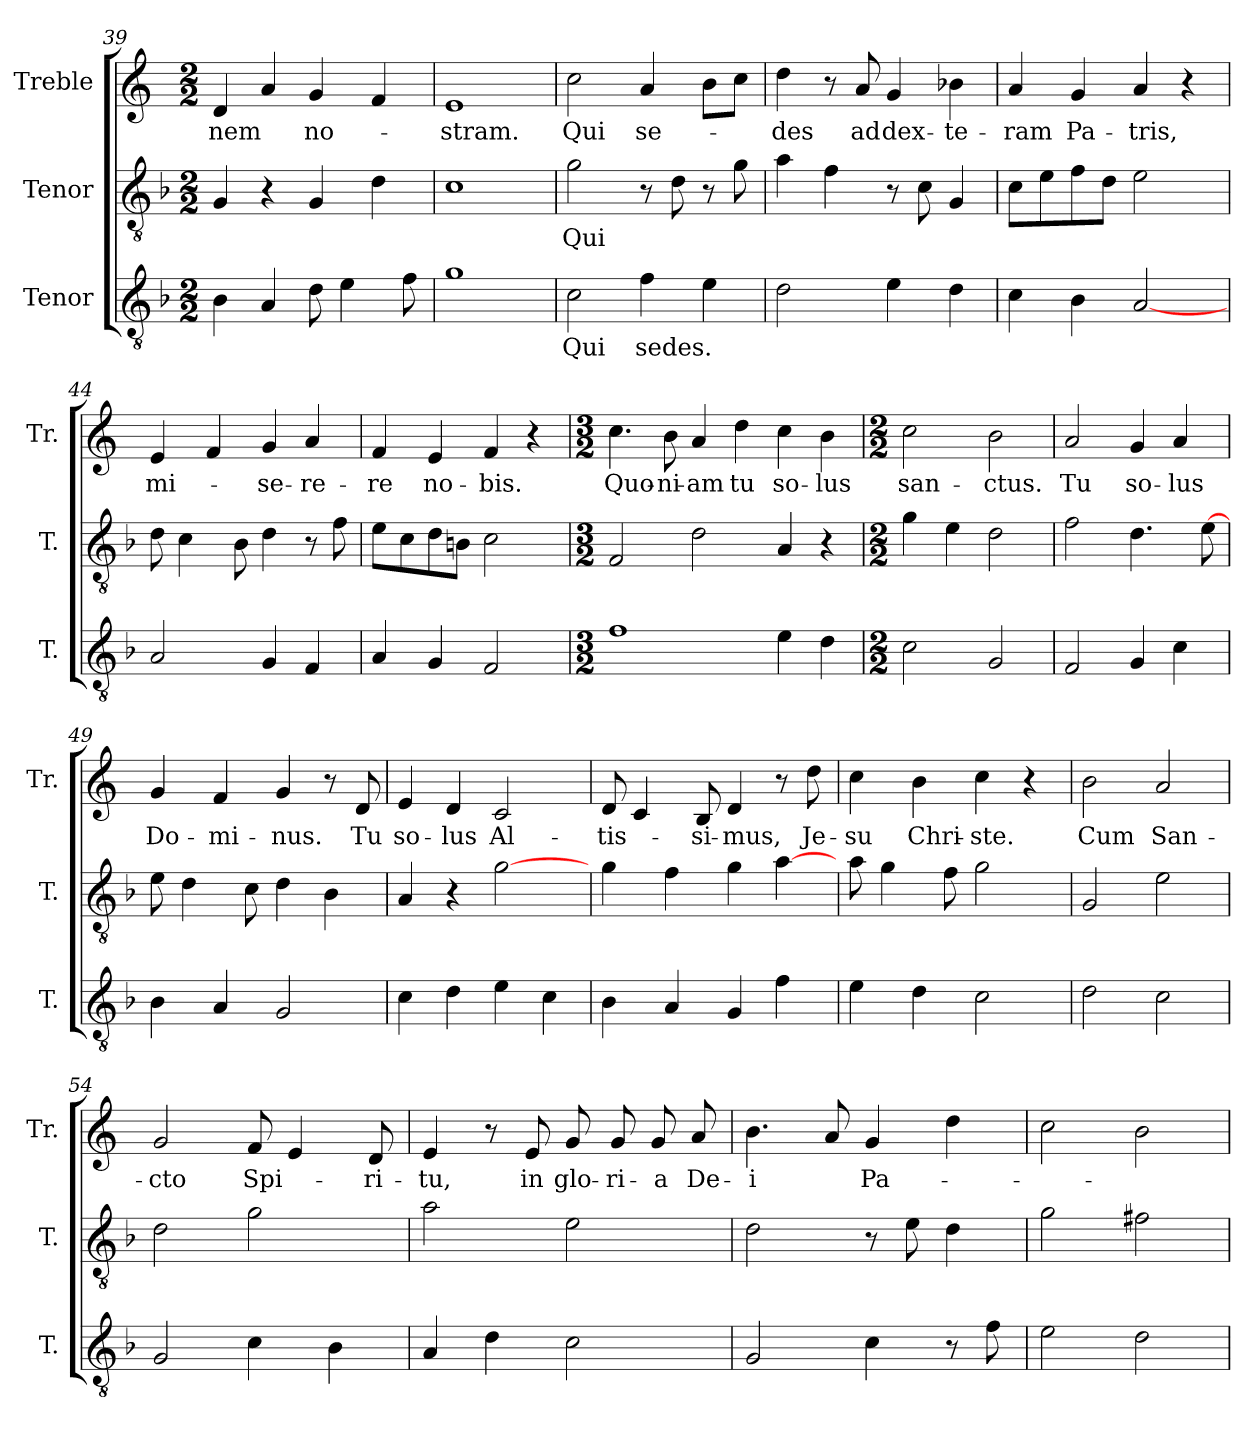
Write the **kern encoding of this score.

**kern	**text	**kern	**text	**kern	**text
*part3	*part3	*part2	*part2	*part1	*part1
*staff3	*staff3	*staff2	*staff2	*staff1	*staff1
*I"Tenor	*	*I"Tenor	*	*I"Treble	*
*I'T.	*	*I'T.	*	*I'Tr.	*
*clefGv2	*	*clefGv2	*	*clefG2	*
*ITrd7c12	*	*ITrd7c12	*	*	*
*k[b-]	*	*k[b-]	*	*k[]	*
*F:	*	*F:	*	*C:	*
*M2/2	*	*M2/2	*	*M2/2	*
=39	=39	=39	=39	=39	=39
!	!	!	!	!	!LO:LY:b:color=#000000
4BB-i\	.	4GGi/	.	4di/	-nem
4AAi/	.	4r	.	4ai/	.
!	!	!	!	!	!LO:LY:b:color=#000000
8Di\L	.	4GGi/	.	4gi/	no-
4Ei\	.	.	.	.	.
.	.	4Di\	.	4fi/	.
8Fi\L	.	.	.	.	.
=40	=40	=40	=40	=40	=40
!	!	!	!	!	!LO:LY:b:color=#000000
1Gi\	.	1Ci\	.	1ei/	-stram.
!!LO:LB:g=z
=41	=41	=41	=41	=41	=41
!	!LO:LY:b:color=#000000	!	!LO:LY:b:color=#000000	!	!LO:LY:b:color=#000000
2Ci\	Qui	2Gi\	Qui	2cci\	Qui
!	!LO:LY:b:color=#000000	!	!LO:LY:b:color=#000000	!	!LO:LY:b:color=#000000
4Fi\	sedes.	8r	sedes.	4ai/	se-
.	.	8Di\L	.	.	.
4Ei\	.	8r	.	8bi\L	.
.	.	8Gi\L	.	8cci\J	.
=42	=42	=42	=42	=42	=42
!	!	!	!	!	!LO:LY:b:color=#000000
2Di\	.	4Ai\	.	4ddi\	-des
.	.	4Fi\	.	8r	.
!	!	!	!	!	!LO:LY:b:color=#000000
.	.	.	.	8ai/L	ad
!	!	!	!	!	!LO:LY:b:color=#000000
4Ei\	.	8r	.	4gi/	dex-
.	.	8Ci\L	.	.	.
!	!	!	!	!	!LO:LY:b:color=#000000
4Di\	.	4GGi/	.	4b-Xi\	-te-
=43	=43	=43	=43	=43	=43
!	!	!	!	!	!LO:LY:b:color=#000000
4Ci\	.	8Ci\L	.	4ai/	-ram
.	.	8Ei\	.	.	.
!	!	!	!	!	!LO:LY:b:color=#000000
4BB-i\	.	8Fi\	.	4gi/	Pa-
.	.	8Di\J	.	.	.
!	!	!	!	!	!LO:LY:b:color=#000000
[2AAi/	.	2Ei\	.	4ai/	-tris,
.	.	.	.	4r	.
=44	=44	=44	=44	=44	=44
!	!	!	!	!	!LO:LY:b:color=#000000
2AAi/	.	8Di\L	.	4ei/	mi-
.	.	4Ci\	.	.	.
.	.	.	.	4fi/	.
.	.	8BB-i\L	.	.	.
!	!	!	!	!	!LO:LY:b:color=#000000
4GGi/	.	4Di\	.	4gi/	-se-
!	!	!	!	!	!LO:LY:b:color=#000000
4FFi/	.	8r	.	4ai/	-re-
.	.	8Fi\L	.	.	.
=45	=45	=45	=45	=45	=45
!	!	!	!	!	!LO:LY:b:color=#000000
4AAi/	.	8Ei\L	.	4fi/	-re
.	.	8Ci\	.	.	.
!	!	!	!	!	!LO:LY:b:color=#000000
4GGi/	.	8Di\	.	4ei/	no-
.	.	8BBni\J	.	.	.
!	!	!	!	!	!LO:LY:b:color=#000000
2FFi/	.	2Ci\	.	4fi/	-bis.
.	.	.	.	4r	.
!!LO:LB:g=z
=46	=46	=46	=46	=46	=46
*M3/2	*	*M3/2	*	*M3/2	*
!	!	!	!	!	!LO:LY:b:color=#000000
1Fi\	.	2FFi/	.	4.cci\	Quo-
!	!	!	!	!	!LO:LY:b:color=#000000
.	.	.	.	8bi\L	-ni-
!	!	!	!	!	!LO:LY:b:color=#000000
.	.	2Di\	.	4ai/	-am
!	!	!	!	!	!LO:LY:b:color=#000000
.	.	.	.	4ddi\	tu
!	!	!	!	!	!LO:LY:b:color=#000000
4Ei\	.	4AAi/	.	4cci\	so-
!	!	!	!	!	!LO:LY:b:color=#000000
4Di\	.	4r	.	4bi\	-lus
=47	=47	=47	=47	=47	=47
*M2/2	*	*M2/2	*	*M2/2	*
!	!	!	!	!	!LO:LY:b:color=#000000
2Ci\	.	4Gi\	.	2cci\	san-
.	.	4Ei\	.	.	.
!	!	!	!	!	!LO:LY:b:color=#000000
2GGi/	.	2Di\	.	2bi\	-ctus.
=48	=48	=48	=48	=48	=48
!	!	!	!	!	!LO:LY:b:color=#000000
2FFi/	.	2Fi\	.	2ai/	Tu
!	!	!	!	!	!LO:LY:b:color=#000000
4GGi/	.	4.Di\	.	4gi/	so-
!	!	!	!	!	!LO:LY:b:color=#000000
4Ci\	.	.	.	4ai/	-lus
.	.	[8Ei\L	.	.	.
=49	=49	=49	=49	=49	=49
!	!	!	!	!	!LO:LY:b:color=#000000
4BB-i\	.	8Ei\L	.	4gi/	Do-
.	.	4Di\	.	.	.
!	!	!	!	!	!LO:LY:b:color=#000000
4AAi/	.	.	.	4fi/	-mi-
.	.	8Ci\L	.	.	.
!	!	!	!	!	!LO:LY:b:color=#000000
2GGi/	.	4Di\	.	4gi/	-nus.
.	.	4BB-i\	.	8r	.
!	!	!	!	!	!LO:LY:b:color=#000000
.	.	.	.	8di/L	Tu
=50	=50	=50	=50	=50	=50
!	!	!	!	!	!LO:LY:b:color=#000000
4Ci\	.	4AAi/	.	4ei/	so-
!	!	!	!	!	!LO:LY:b:color=#000000
4Di\	.	4r	.	4di/	-lus
!	!	!	!	!	!LO:LY:b:color=#000000
4Ei\	.	[2Gi\	.	2ci/	Al-
4Ci\	.	.	.	.	.
!!LO:LB:g=z
=51	=51	=51	=51	=51	=51
!	!	!	!	!	!LO:LY:b:color=#000000
4BB-i\	.	4Gi\	.	8di/L	-tis-
.	.	.	.	4ci/	.
4AAi/	.	4Fi\	.	.	.
!	!	!	!	!	!LO:LY:b:color=#000000
.	.	.	.	8Bi/L	-si-
!	!	!	!	!	!LO:LY:b:color=#000000
4GGi/	.	4Gi\	.	4di/	-mus,
4Fi\	.	[4Ai\	.	8r	.
!	!	!	!	!	!LO:LY:b:color=#000000
.	.	.	.	8ddi\L	Je-
=52	=52	=52	=52	=52	=52
!	!	!	!	!	!LO:LY:b:color=#000000
4Ei\	.	8Ai\L	.	4cci\	-su
.	.	4Gi\	.	.	.
!	!	!	!	!	!LO:LY:b:color=#000000
4Di\	.	.	.	4bi\	Chri-
.	.	8Fi\L	.	.	.
!	!	!	!	!	!LO:LY:b:color=#000000
2Ci\	.	2Gi\	.	4cci\	-ste.
.	.	.	.	4r	.
=53	=53	=53	=53	=53	=53
!	!	!	!	!	!LO:LY:b:color=#000000
2Di\	.	2GGi/	.	2bi\	Cum
!	!	!	!	!	!LO:LY:b:color=#000000
2Ci\	.	2Ei\	.	2ai/	San-
=54	=54	=54	=54	=54	=54
!	!	!	!	!	!LO:LY:b:color=#000000
2GGi/	.	2Di\	.	2gi/	-cto
!	!	!	!	!	!LO:LY:b:color=#000000
4Ci\	.	2Gi\	.	8fi/L	Spi-
.	.	.	.	4ei/	.
4BB-i\	.	.	.	.	.
!	!	!	!	!	!LO:LY:b:color=#000000
.	.	.	.	8di/L	-ri-
=55	=55	=55	=55	=55	=55
!	!	!	!	!	!LO:LY:b:color=#000000
4AAi/	.	2Ai\	.	4ei/	-tu,
4Di\	.	.	.	8r	.
!	!	!	!	!	!LO:LY:b:color=#000000
.	.	.	.	8ei/L	in
!	!	!	!	!	!LO:LY:b:color=#000000
2Ci\	.	2Ei\	.	8gi/L	glo-
!	!	!	!	!	!LO:LY:b:color=#000000
.	.	.	.	8gi/	-ri-
!	!	!	!	!	!LO:LY:b:color=#000000
.	.	.	.	8gi/	-a
!	!	!	!	!	!LO:LY:b:color=#000000
.	.	.	.	8ai/J	De-
!!LO:PB:g=z
=56	=56	=56	=56	=56	=56
!	!	!	!	!	!LO:LY:b:color=#000000
2GGi/	.	2Di\	.	4.bi\	-i
.	.	.	.	8ai/L	.
!	!	!	!	!	!LO:LY:b:color=#000000
4Ci\	.	8r	.	4gi/	Pa-
.	.	8Ei\L	.	.	.
8r	.	4Di\	.	4ddi\	.
8Fi\L	.	.	.	.	.
=57	=57	=57	=57	=57	=57
2Ei\	.	2Gi\	.	2cci\	.
2Di\	.	2F#Xi\	.	2bi\	.
=	=	=	=	=	=
*-	*-	*-	*-	*-	*-
